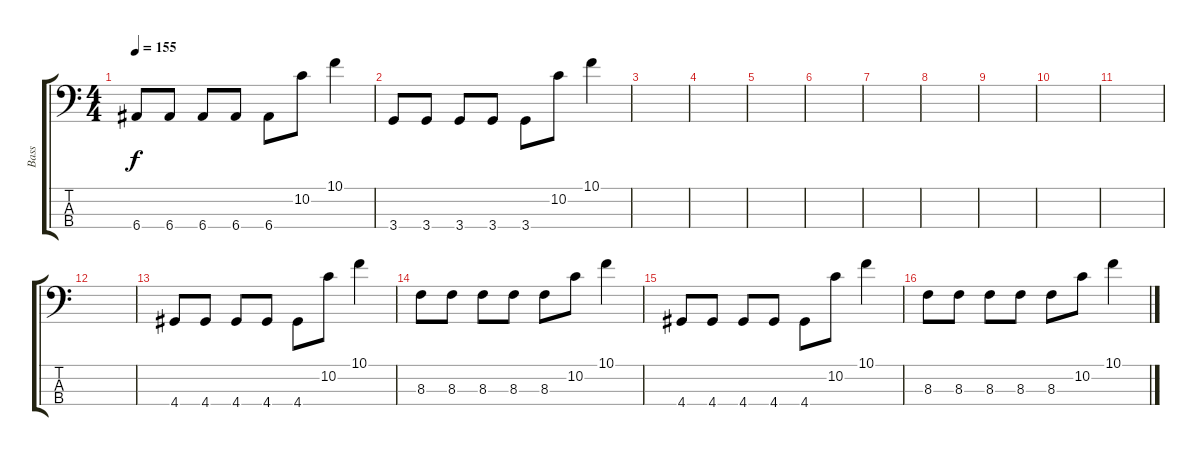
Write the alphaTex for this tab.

\track ("Bass" "Bass") {instrument electricbassfinger}
\staff {score tabs}
\tuning (G2 D2 A1 E1) {hide}
\ts (4 4)
\tempo 155
\clef f4
\ks c
6.4.8{dy f} 6.4.8 6.4.8 6.4.8 6.4.8 10.2.8 10.1.4 |
3.4.8 3.4.8 3.4.8 3.4.8 3.4.8 10.2.8 10.1.4 |
|
|
|
|
|
|
|
|
|
|
4.4.8 4.4.8 4.4.8 4.4.8 4.4.8 10.2.8 10.1.4 |
8.3.8 8.3.8 8.3.8 8.3.8 8.3.8 10.2.8 10.1.4 |
4.4.8 4.4.8 4.4.8 4.4.8 4.4.8 10.2.8 10.1.4 |
8.3.8 8.3.8 8.3.8 8.3.8 8.3.8 10.2.8 10.1.4
